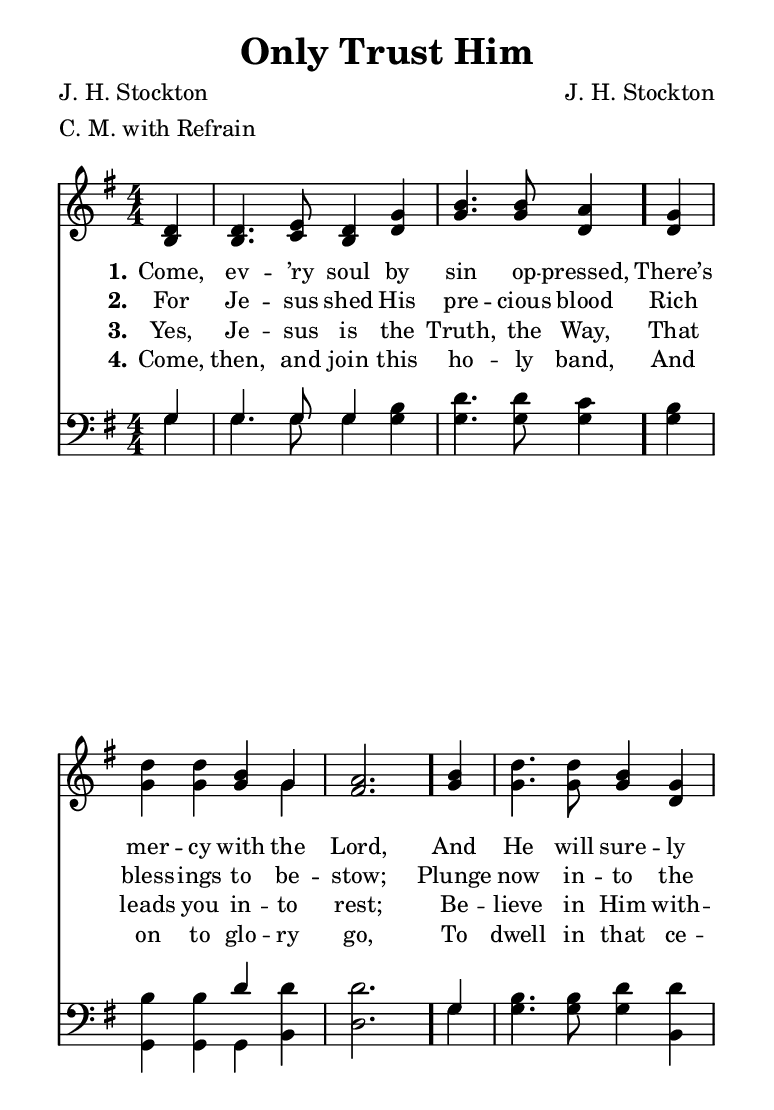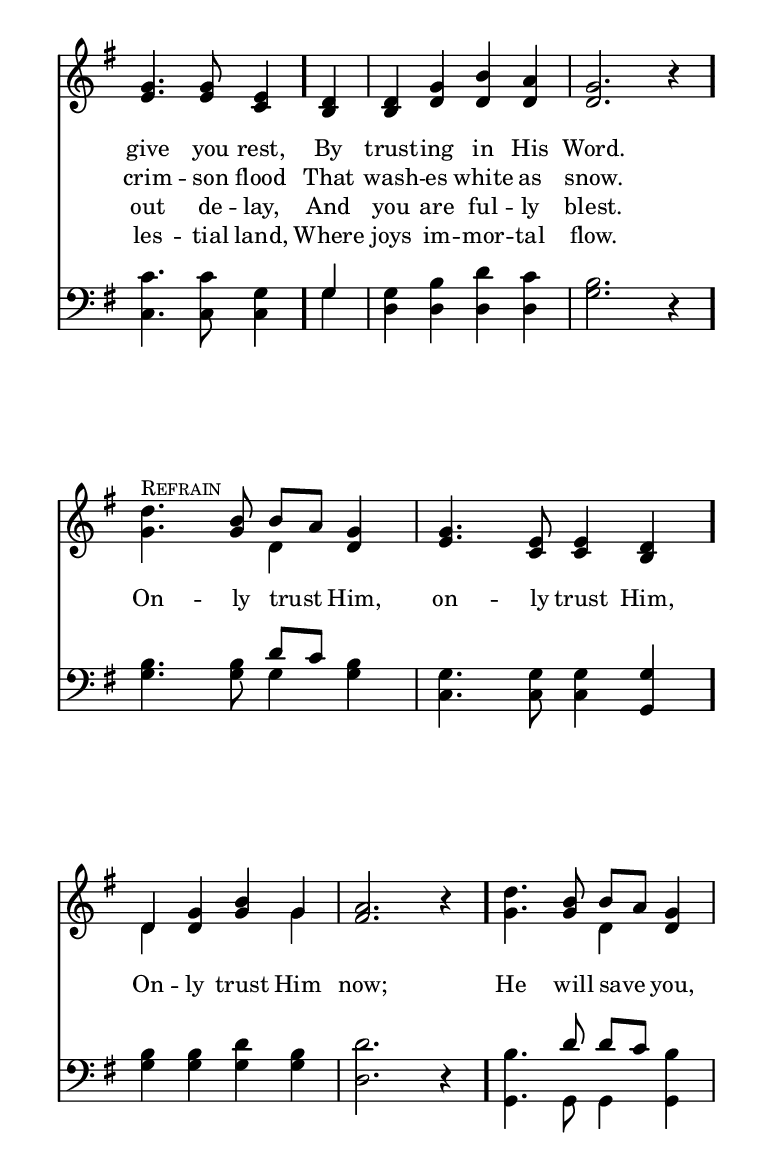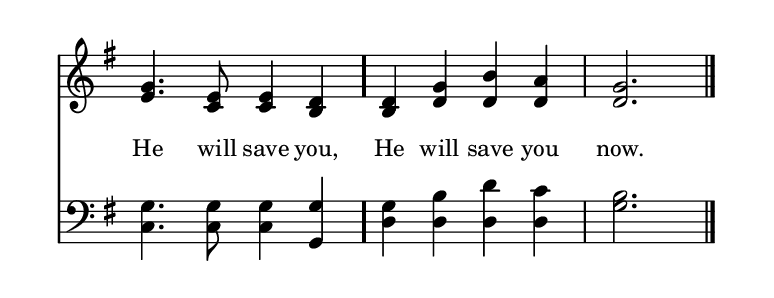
\include "common/global.ily"
\paper {
  \include "common/paper.ily"
}

\header{
  %gospel
  hymnnumber = "29"
  title = "Only Trust Him"
  tunename = ""
  meter = "C. M. with Refrain"
  poet = "J. H. Stockton"
  composer = "J. H. Stockton"
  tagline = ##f
}

% for fermata in MIDI
ta = { \tempo 4=90 }
tb = { \tempo 4=45 }

patternAA = { c4 | c4. c8 c4 c4 | c4. c8 c4 }

patternBA = { c4 | c4 c4 c4 c4 | c2. }
patternBB = { c4 | c4 c4 c4 c4 | c2. c4 }

patternCA = { c4. c8 c8[ c8] c4 | c4. c8 c4 c4 }
patternCB = { c4. c8 c4      c4 | c4. c8 c4 c4 }

patternDA = { c4 c4 c4 c4 | c2. c4 }

global = {
  \include "common/overrides.ily"
  \override Staff.TimeSignature.style = #'numbered
  \time 4/4
  \override Score.MetronomeMark.transparent = ##t % hide all fermata changes too
  \ta
  \key g \major
  \partial 4
  \autoBeamOff
}

notesSoprano = {
\global
\relative c' {

  \changePitch \patternAA { d | d e d g  | b b a }
  \changePitch \patternBA { g | d' d b g | a     }
  \changePitch \patternAA { b | d d b g  | g g e }
  \changePitch \patternBB { d | d g b a  | g r   }

  << s^\markup { \small \caps "Refrain" }
  \changePitch \patternCA { d' b b a g | g e e d } >>
  \changePitch \patternDA { d g b g    | a r     }
  \changePitch \patternCA { d b b a g  | g e e d }
  \changePitch \patternDA { d g b a    | g       }

  \bar "|."

}
}

notesAlto = {
\global
\relative e' {

  \changePitch \patternAA { b | b c b d | g g d }
  \changePitch \patternBA { d | g g g g | fis   }
  \changePitch \patternAA { g | g g g d | e e c }
  \changePitch \patternBB { b | b d d d | d r   }

  \changePitch \patternCB { g g d d | e c c b }
  \changePitch \patternDA { d d g g | fis r   }
  \changePitch \patternCB { g g d d | e c c b }
  \changePitch \patternDA { b d d d | d       }

}
}

notesTenor = {
\global
\relative a {

  \changePitch \patternAA { g  | g g g b | d d c }
  \changePitch \patternBA { b  | b b d d | d     }
  \changePitch \patternAA { g, | b b d d | c c g }
  \changePitch \patternBB { g  | g b d c | b r   }

  \changePitch \patternCA { b b d c b | g g g g }
  \changePitch \patternDA { b b d b   | d r     }
  \changePitch \patternCA { b d d c b | g g g g }
  \changePitch \patternDA { g b d c   | b       }

}
}

notesBass = {
\global
\relative f {

  \changePitch \patternAA { g  | g g g g  | g g g }
  \changePitch \patternBA { g  | g, g g b | d     }
  \changePitch \patternAA { g  | g g g b, | c c c }
  \changePitch \patternBB { g' | d d d d  | g r   }

  \changePitch \patternCB { g g g g  | c, c c g }
  \changePitch \patternDA { g' g g g | d r      }
  \changePitch \patternCB { g, g g g | c c c g  }
  \changePitch \patternDA { d' d d d | g        }

}
}

Refrain = \lyricmode {

On -- ly trust Him, on -- ly trust Him, \bar "."
On -- ly trust Him now; \bar "." \eogbreak
He will save you, He will save you, \bar "."
He will save you now. \bar "." \eogbreak

}

wordsA = \lyricmode {
\set stanza = "1."

Come, ev -- ’ry soul by sin op -- pressed, \bar "."
There’s mer -- cy with the Lord, \bar "." \eogbreak
And He will sure -- ly give you rest, \bar "."
By trust -- ing in His Word. \bar "." \eogbreak

}

wordsB = \lyricmode {
\set stanza = "2."

For Je -- sus shed His pre -- cious blood
Rich bless -- ings to be -- stow;
Plunge now in -- to the crim -- son flood
That wash -- es white as snow.

\Refrain

}

wordsC = \lyricmode {
\set stanza = "3."

Yes, Je -- sus is the Truth, the Way,
That leads you in -- to rest;
Be -- lieve in Him with -- out de -- lay,
And you are ful -- ly blest.

}

wordsD = \lyricmode {
\set stanza = "4."

Come, then, and join this ho -- ly band,
And on to glo -- ry go,
To dwell in that ce -- les -- tial land,
Where joys im -- mor -- tal flow.

}

\score {
  \context ChoirStaff <<
    \context Staff = upper <<
      \set Staff.autoBeaming = ##f
      \set ChoirStaff.systemStartDelimiter = #'SystemStartBar
      \set ChoirStaff.printPartCombineTexts = ##f
      \partcombine #'(2 . 9) \notesSoprano \notesAlto
      \context NullVoice = sopranos { \voiceOne << \notesSoprano >> }
      \context NullVoice = altos { \voiceTwo << \notesAlto >> }
      \context Lyrics = one   \lyricsto sopranos \wordsA
      \context Lyrics = two   \lyricsto sopranos \wordsB
      \context Lyrics = three \lyricsto sopranos \wordsC
      \context Lyrics = four  \lyricsto sopranos \wordsD
      %\context Lyrics = five  \lyricsto sopranos \wordsE
    >>
    \context Staff = men <<
      \set Staff.autoBeaming = ##f
      \clef bass
      \set ChoirStaff.printPartCombineTexts = ##f
      \partcombine #'(2 . 9) \notesTenor \notesBass
      \context NullVoice = tenors { \voiceOne << \notesTenor >> }
      \context NullVoice = basses { \voiceTwo << \notesBass >> }
    >>
  >>
  \layout {
    \include "common/layout.ily"
  }
  \midi{
    \include "common/midi.ily"
  }
}

\version "2.19.49"  % necessary for upgrading to future LilyPond versions.

% vi:set et ts=2 sw=2 ai nocindent syntax=lilypond:
